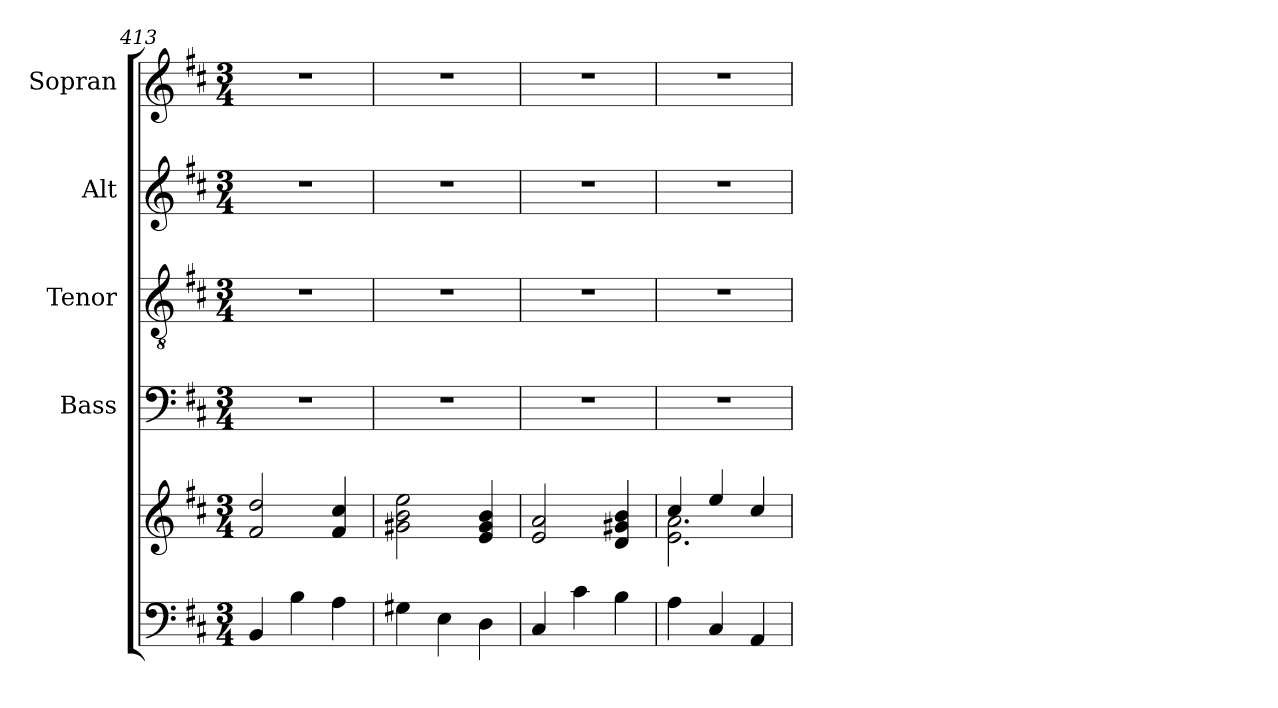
**kern	**kern	**kern	**kern	**kern	**kern
*part5	*part5	*part4	*part3	*part2	*part1
*staff6	*staff5	*staff4	*staff3	*staff2	*staff1
*	*	*I"Bass	*I"Tenor	*I"Alt	*I"Sopran
*	*	*I'B.	*I'T.	*I'A.	*I'S.
*clefF4	*clefG2	*clefF4	*clefGv2	*clefG2	*clefG2
*k[f#c#]	*k[f#c#]	*k[f#c#]	*k[f#c#]	*k[f#c#]	*k[f#c#]
*D:	*D:	*D:	*D:	*D:	*D:
*M3/4	*M3/4	*M3/4	*M3/4	*M3/4	*M3/4
=413	=413	=413	=413	=413	=413
4BB/	2f#/ 2dd/	2.r	2.r	2.r	2.r
4B\	.	.	.	.	.
4A\	4f#/ 4cc#/	.	.	.	.
=414	=414	=414	=414	=414	=414
4G#X\	2g#X\ 2b\ 2ee\	2.r	2.r	2.r	2.r
4E\	.	.	.	.	.
4D\	4e/ 4g#/ 4b/	.	.	.	.
=415	=415	=415	=415	=415	=415
4C#/	2e/ 2a/	2.r	2.r	2.r	2.r
4c#\	.	.	.	.	.
4B\	4d/ 4g#X/ 4b/	.	.	.	.
=416	=416	=416	=416	=416	=416
*	*^	*	*	*	*
4A\	4cc#/	2.e\ 2.a\	2.r	2.r	2.r	2.r
4C#/	4ee/	.	.	.	.	.
4AA/	4cc#/	.	.	.	.	.
*	*v	*v	*	*	*	*
=	=	=	=	=	=
*-	*-	*-	*-	*-	*-
